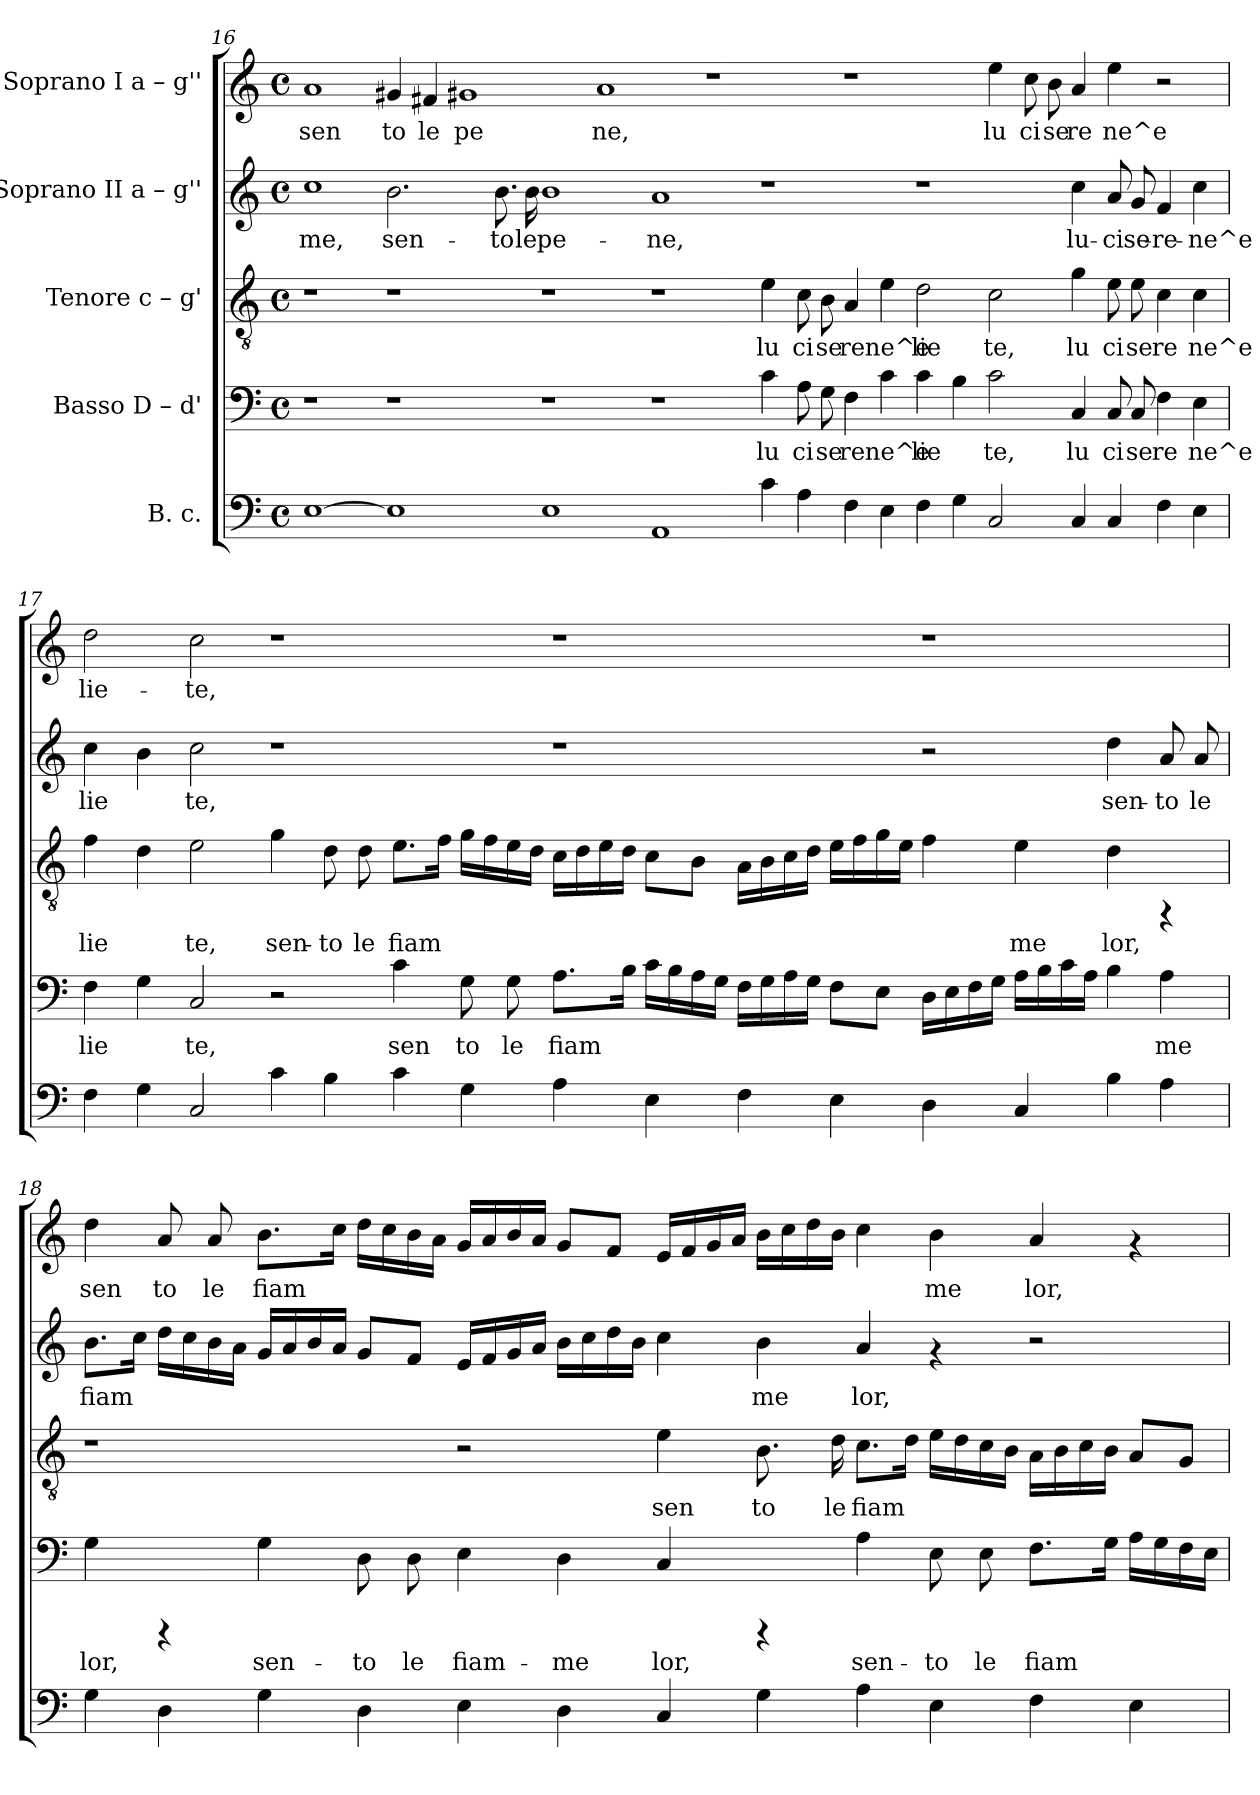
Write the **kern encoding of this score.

**kern	**kern	**text	**kern	**text	**kern	**text	**kern	**text
*part5	*part4	*part4	*part3	*part3	*part2	*part2	*part1	*part1
*staff5	*staff4	*staff4	*staff3	*staff3	*staff2	*staff2	*staff1	*staff1
*I"B. c.	*I"Basso  D – d'	*	*I"Tenore  c – g'	*	*I"Soprano II  a – g''	*	*I"Soprano I  a – g''	*
!!LO:LB:g=z
*clefF4	*clefF4	*	*clefGv2	*	*clefG2	*	*clefG2	*
*k[]	*k[]	*	*k[]	*	*k[]	*	*k[]	*
*C:	*C:	*	*C:	*	*C:	*	*C:	*
*M4/4	*M4/4	*	*M4/4	*	*M4/4	*	*M4/4	*
*met(c)	*met(c)	*	*met(c)	*	*met(c)	*	*met(c)	*
=16	=16	=16	=16	=16	=16	=16	=16	=16
!	!	!	!	!	!	!LO:LY:b:cj	!	!LO:LY:b:cj
[>1E	1r	.	1r	.	1cc	me,	1a	sen
!	!	!	!	!	!	!LO:LY:b:cj	!	!LO:LY:b:cj
1E]	1r	.	1r	.	2.b\	sen-	4g#X/	to
!	!	!	!	!	!	!	!	!LO:LY:b:cj
.	.	.	.	.	.	.	4f#X/	le
!	!	!	!	!	!	!	!	!LO:LY:b:cj
.	.	.	.	.	.	.	1g#X	pe
!	!	!	!	!	!	!LO:LY:b:cj	!	!
.	.	.	.	.	8.b\	-to	.	.
!	!	!	!	!	!	!LO:LY:b:cj	!	!
.	.	.	.	.	16b\	le	.	.
!	!	!	!	!	!	!LO:LY:b:cj	!	!
1E	1r	.	1r	.	1b	pe-	.	.
!	!	!	!	!	!	!	!	!LO:LY:b:cj
.	.	.	.	.	.	.	1a	ne,
!	!	!	!	!	!	!LO:LY:b:cj	!	!
1AA	1r	.	1r	.	1a	-ne,	.	.
.	.	.	.	.	.	.	1r	.
!	!	!LO:LY:b:rj	!	!LO:LY:b:rj	!	!	!	!
4c\	4c\	lu	4e\	lu	1r	.	.	.
!	!	!LO:LY:b:rj	!	!LO:LY:b:rj	!	!	!	!
4A\	8A\	ci	8c\	ci	.	.	.	.
!	!	!LO:LY:b:rj	!	!LO:LY:b:rj	!	!	!	!
.	8G\	se	8B\	se	.	.	.	.
!	!	!LO:LY:b:rj	!	!LO:LY:b:rj	!	!	!	!
4F\	4F\	re	4A/	re	.	.	1r	.
!	!	!LO:LY:b:rj	!	!LO:LY:b:rj	!	!	!	!
4E\	4c\	ne^e	4e\	ne^e	.	.	.	.
!	!	!LO:LY:b:rj	!	!LO:LY:b:rj	!	!	!	!
4F\	4c\	lie	2d\	lie	1r	.	.	.
!	!	!LO:LY:b:rj	!	!	!	!	!	!
4G\	4B\	.	.	.	.	.	.	.
!	!	!LO:LY:b:rj	!	!LO:LY:b:rj	!	!	!	!LO:LY:b:cj
2C/	2c\	te,	2c\	te,	.	.	4ee\	lu
!	!	!	!	!	!	!	!	!LO:LY:b:cj
.	.	.	.	.	.	.	8cc\	ci
!	!	!	!	!	!	!	!	!LO:LY:b:cj
.	.	.	.	.	.	.	8b\	se
!	!	!LO:LY:b:rj	!	!LO:LY:b:rj	!	!LO:LY:b:cj	!	!LO:LY:b:cj
4C/	4C/	lu	4g\	lu	4cc\	lu-	4a/	re
!	!	!LO:LY:b:rj	!	!LO:LY:b:rj	!	!LO:LY:b:cj	!	!LO:LY:b:cj
4C/	8C/	ci	8e\	ci	8a/	-ci	4ee\	ne^e
!	!	!LO:LY:b:rj	!	!LO:LY:b:rj	!	!LO:LY:b:cj	!	!
.	8C/	se	8e\	se	8g/	se-	.	.
!	!	!LO:LY:b:rj	!	!LO:LY:b:rj	!	!LO:LY:b:cj	!	!
4F\	4F\	re	4c\	re	4f/	-re-	2r	.
!	!	!LO:LY:b:rj	!	!LO:LY:b:rj	!	!LO:LY:b:cj	!	!
4E\	4E\	ne^e	4c\	ne^e	4cc\	-ne^e	.	.
!!LO:PB:g=z
=17	=17	=17	=17	=17	=17	=17	=17	=17
!	!	!LO:LY:b:rj	!	!LO:LY:b:rj	!	!LO:LY:b:cj	!	!LO:LY:b:cj
4F\	4F\	lie	4f\	lie-	4cc\	lie-	2dd\	lie-
!	!	!LO:LY:b:rj	!	!LO:LY:b:rj	!	!LO:LY:b:cj	!	!
4G\	4G\	.	4d\	--	4b\	--	.	.
!	!	!LO:LY:b:rj	!	!LO:LY:b:rj	!	!LO:LY:b:cj	!	!LO:LY:b:cj
2C/	2C/	te,	2e\	-te,	2cc\	-te,	2cc\	-te,
!	!	!	!	!LO:LY:b:rj	!	!	!	!
4c\	2r	.	4g\	sen-	1r	.	1r	.
!	!	!	!	!LO:LY:b:rj	!	!	!	!
4B\	.	.	8d\	-to	.	.	.	.
!	!	!	!	!LO:LY:b:rj	!	!	!	!
.	.	.	8d\	le	.	.	.	.
!	!	!LO:LY:b:rj	!	!LO:LY:b:rj	!	!	!	!
4c\	4c\	sen	8.e\L	fiam-	.	.	.	.
!	!	!	!	!LO:LY:b:rj	!	!	!	!
.	.	.	16f\J	--	.	.	.	.
!	!	!LO:LY:b:rj	!	!LO:LY:b:rj	!	!	!	!
4G\	8G\	to	16g\L	--	.	.	.	.
!	!	!	!	!LO:LY:b:rj	!	!	!	!
.	.	.	16f\	--	.	.	.	.
!	!	!LO:LY:b:rj	!	!LO:LY:b:rj	!	!	!	!
.	8G\	le	16e\	--	.	.	.	.
!	!	!	!	!LO:LY:b:rj	!	!	!	!
.	.	.	16d\J	--	.	.	.	.
!	!	!LO:LY:b:rj	!	!LO:LY:b:rj	!	!	!	!
4A\	8.A\L	fiam	16c\L	--	1r	.	1r	.
!	!	!	!	!LO:LY:b:rj	!	!	!	!
.	.	.	16d\	--	.	.	.	.
!	!	!	!	!LO:LY:b:rj	!	!	!	!
.	.	.	16e\	--	.	.	.	.
!	!	!LO:LY:b:rj	!	!LO:LY:b:rj	!	!	!	!
.	16B\J	.	16d\J	--	.	.	.	.
!	!	!LO:LY:b:rj	!	!LO:LY:b:rj	!	!	!	!
4E\	16c\L	.	8c\L	--	.	.	.	.
!	!	!LO:LY:b:rj	!	!	!	!	!	!
.	16B\	.	.	.	.	.	.	.
!	!	!LO:LY:b:rj	!	!LO:LY:b:rj	!	!	!	!
.	16A\	.	8B\J	--	.	.	.	.
!	!	!LO:LY:b:rj	!	!	!	!	!	!
.	16G\J	.	.	.	.	.	.	.
!	!	!LO:LY:b:rj	!	!LO:LY:b:rj	!	!	!	!
4F\	16F\L	.	16A\L	--	.	.	.	.
!	!	!LO:LY:b:rj	!	!LO:LY:b:rj	!	!	!	!
.	16G\	.	16B\	--	.	.	.	.
!	!	!LO:LY:b:rj	!	!LO:LY:b:rj	!	!	!	!
.	16A\	.	16c\	--	.	.	.	.
!	!	!LO:LY:b:rj	!	!LO:LY:b:rj	!	!	!	!
.	16G\J	.	16d\J	--	.	.	.	.
!	!	!LO:LY:b:rj	!	!LO:LY:b:rj	!	!	!	!
4E\	8F\L	.	16e\L	--	.	.	.	.
!	!	!	!	!LO:LY:b:rj	!	!	!	!
.	.	.	16f\	--	.	.	.	.
!	!	!LO:LY:b:rj	!	!LO:LY:b:rj	!	!	!	!
.	8E\J	.	16g\	--	.	.	.	.
!	!	!	!	!LO:LY:b:rj	!	!	!	!
.	.	.	16e\J	--	.	.	.	.
!	!	!LO:LY:b:rj	!	!LO:LY:b:rj	!	!	!	!
4D\	16D\L	.	4f\	--	2r	.	1r	.
!	!	!LO:LY:b:rj	!	!	!	!	!	!
.	16E\	.	.	.	.	.	.	.
!	!	!LO:LY:b:rj	!	!	!	!	!	!
.	16F\	.	.	.	.	.	.	.
!	!	!LO:LY:b:rj	!	!	!	!	!	!
.	16G\J	.	.	.	.	.	.	.
!	!	!LO:LY:b:rj	!	!LO:LY:b:rj	!	!	!	!
4C/	16A\L	.	4e\	-me	.	.	.	.
!	!	!LO:LY:b:rj	!	!	!	!	!	!
.	16B\	.	.	.	.	.	.	.
!	!	!LO:LY:b:rj	!	!	!	!	!	!
.	16c\	.	.	.	.	.	.	.
!	!	!LO:LY:b:rj	!	!	!	!	!	!
.	16A\J	.	.	.	.	.	.	.
!	!	!LO:LY:b:rj	!	!LO:LY:b:rj	!	!LO:LY:b:cj	!	!
4B\	4B\	.	4d\	lor,	4dd\	sen-	.	.
!	!	!LO:LY:b:rj	!	!	!	!LO:LY:b:cj	!	!
4A\	4A\	me	4rFF	.	8a/	-to	.	.
!	!	!	!	!	!	!LO:LY:b:cj	!	!
.	.	.	.	.	8a/	le	.	.
!!LO:PB:g=z
=18	=18	=18	=18	=18	=18	=18	=18	=18
!	!	!LO:LY:b:rj	!	!	!	!LO:LY:b:cj	!	!LO:LY:b:cj
4G\	4G\	lor,	1r	.	8.b\L	fiam-	4dd\	sen
!	!	!	!	!	!	!LO:LY:b:cj	!	!
.	.	.	.	.	16cc\J	--	.	.
!	!	!	!	!	!	!LO:LY:b:cj	!	!LO:LY:b:cj
4D\	4rCCC	.	.	.	16dd\L	--	8a/	to
!	!	!	!	!	!	!LO:LY:b:cj	!	!
.	.	.	.	.	16cc\	--	.	.
!	!	!	!	!	!	!LO:LY:b:cj	!	!LO:LY:b:cj
.	.	.	.	.	16b\	--	8a/	le
!	!	!	!	!	!	!LO:LY:b:cj	!	!
.	.	.	.	.	16a\J	--	.	.
!	!	!LO:LY:b:rj	!	!	!	!LO:LY:b:cj	!	!LO:LY:b:cj
4G\	4G\	sen-	.	.	16g/L	--	8.b\L	fiam
!	!	!	!	!	!	!LO:LY:b:cj	!	!
.	.	.	.	.	16a/	--	.	.
!	!	!	!	!	!	!LO:LY:b:cj	!	!
.	.	.	.	.	16b/	--	.	.
!	!	!	!	!	!	!LO:LY:b:cj	!	!LO:LY:b:cj
.	.	.	.	.	16a/J	--	16cc\J	.
!	!	!LO:LY:b:rj	!	!	!	!LO:LY:b:cj	!	!LO:LY:b:cj
4D\	8D\	-to	.	.	8g/L	--	16dd\L	.
!	!	!	!	!	!	!	!	!LO:LY:b:cj
.	.	.	.	.	.	.	16cc\	.
!	!	!LO:LY:b:rj	!	!	!	!LO:LY:b:cj	!	!LO:LY:b:cj
.	8D\	le	.	.	8f/J	--	16b\	.
!	!	!	!	!	!	!	!	!LO:LY:b:cj
.	.	.	.	.	.	.	16a\J	.
!	!	!LO:LY:b:rj	!	!	!	!LO:LY:b:cj	!	!LO:LY:b:cj
4E\	4E\	fiam-	2r	.	16e/L	--	16g/L	.
!	!	!	!	!	!	!LO:LY:b:cj	!	!LO:LY:b:cj
.	.	.	.	.	16f/	--	16a/	.
!	!	!	!	!	!	!LO:LY:b:cj	!	!LO:LY:b:cj
.	.	.	.	.	16g/	--	16b/	.
!	!	!	!	!	!	!LO:LY:b:cj	!	!LO:LY:b:cj
.	.	.	.	.	16a/J	--	16a/J	.
!	!	!LO:LY:b:rj	!	!	!	!LO:LY:b:cj	!	!LO:LY:b:cj
4D\	4D\	-me	.	.	16b\L	--	8g/L	.
!	!	!	!	!	!	!LO:LY:b:cj	!	!
.	.	.	.	.	16cc\	--	.	.
!	!	!	!	!	!	!LO:LY:b:cj	!	!LO:LY:b:cj
.	.	.	.	.	16dd\	--	8f/J	.
!	!	!	!	!	!	!LO:LY:b:cj	!	!
.	.	.	.	.	16b\J	--	.	.
!	!	!LO:LY:b:rj	!	!LO:LY:b:rj	!	!LO:LY:b:cj	!	!LO:LY:b:cj
4C/	4C/	lor,	4e\	sen	4cc\	--	16e/L	.
!	!	!	!	!	!	!	!	!LO:LY:b:cj
.	.	.	.	.	.	.	16f/	.
!	!	!	!	!	!	!	!	!LO:LY:b:cj
.	.	.	.	.	.	.	16g/	.
!	!	!	!	!	!	!	!	!LO:LY:b:cj
.	.	.	.	.	.	.	16a/J	.
!	!	!	!	!LO:LY:b:rj	!	!LO:LY:b:cj	!	!LO:LY:b:cj
4G\	4rCCC	.	8.B\	to	4b\	-me	16b\L	.
!	!	!	!	!	!	!	!	!LO:LY:b:cj
.	.	.	.	.	.	.	16cc\	.
!	!	!	!	!	!	!	!	!LO:LY:b:cj
.	.	.	.	.	.	.	16dd\	.
!	!	!	!	!LO:LY:b:rj	!	!	!	!LO:LY:b:cj
.	.	.	16d\	le	.	.	16b\J	.
!	!	!LO:LY:b:rj	!	!LO:LY:b:rj	!	!LO:LY:b:cj	!	!LO:LY:b:cj
4A\	4A\	sen-	8.c\L	fiam	4a/	lor,	4cc\	.
!	!	!	!	!LO:LY:b:rj	!	!	!	!
.	.	.	16d\J	.	.	.	.	.
!	!	!LO:LY:b:rj	!	!LO:LY:b:rj	!	!	!	!LO:LY:b:cj
4E\	8E\	-to	16e\L	.	4rf	.	4b\	me
!	!	!	!	!LO:LY:b:rj	!	!	!	!
.	.	.	16d\	.	.	.	.	.
!	!	!LO:LY:b:rj	!	!LO:LY:b:rj	!	!	!	!
.	8E\	le	16c\	.	.	.	.	.
!	!	!	!	!LO:LY:b:rj	!	!	!	!
.	.	.	16B\J	.	.	.	.	.
!	!	!LO:LY:b:rj	!	!LO:LY:b:rj	!	!	!	!LO:LY:b:cj
4F\	8.F\L	fiam-	16A\L	.	2r	.	4a/	lor,
!	!	!	!	!LO:LY:b:rj	!	!	!	!
.	.	.	16B\	.	.	.	.	.
!	!	!	!	!LO:LY:b:rj	!	!	!	!
.	.	.	16c\	.	.	.	.	.
!	!	!LO:LY:b:rj	!	!LO:LY:b:rj	!	!	!	!
.	16G\J	--	16B\J	.	.	.	.	.
!	!	!LO:LY:b:rj	!	!LO:LY:b:rj	!	!	!	!
4E\	16A\L	--	8A/L	.	.	.	4rf	.
!	!	!LO:LY:b:rj	!	!	!	!	!	!
.	16G\	--	.	.	.	.	.	.
!	!	!LO:LY:b:rj	!	!LO:LY:b:rj	!	!	!	!
.	16F\	--	8G/J	.	.	.	.	.
!	!	!LO:LY:b:rj	!	!	!	!	!	!
.	16E\J	--	.	.	.	.	.	.
=	=	=	=	=	=	=	=	=
*-	*-	*-	*-	*-	*-	*-	*-	*-
